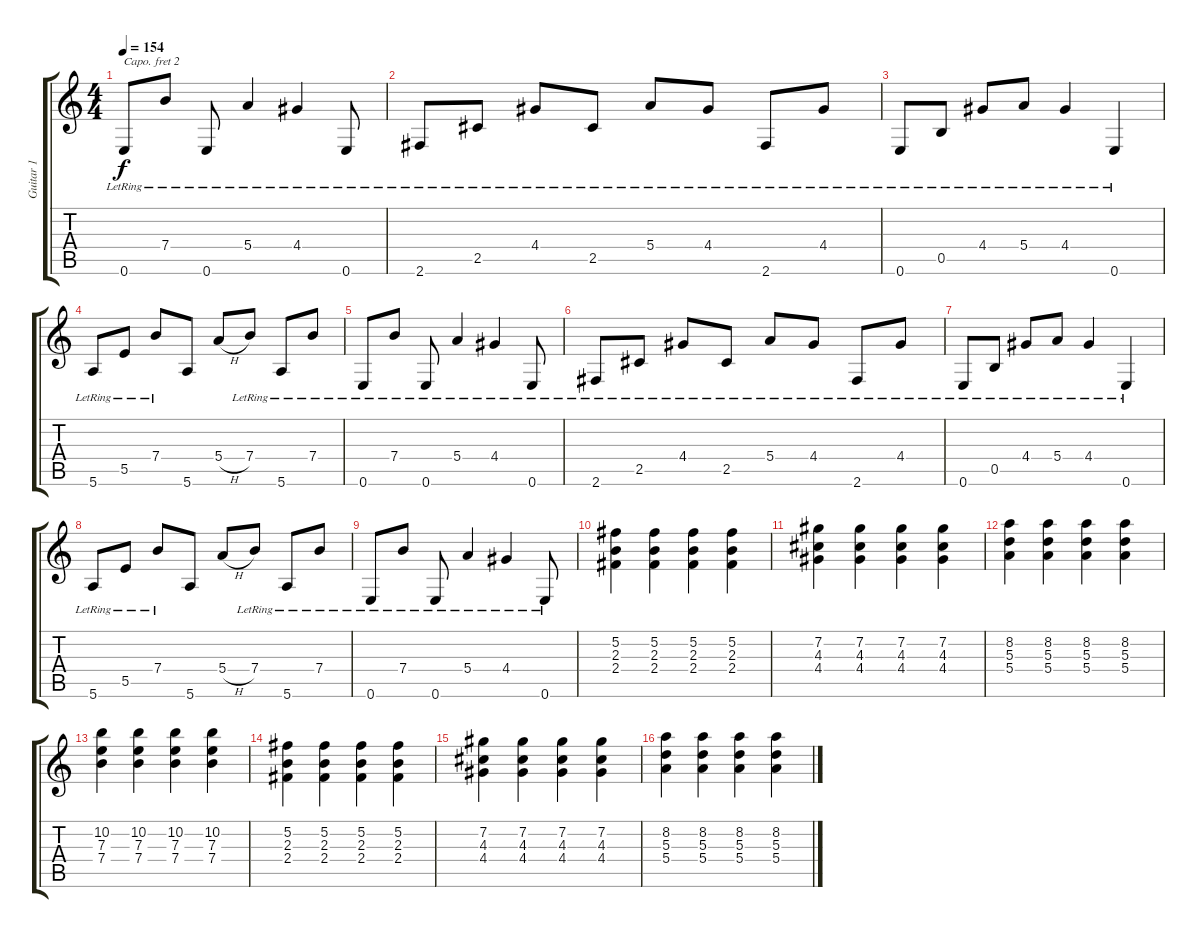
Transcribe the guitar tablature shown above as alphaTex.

\track ("Guitar 1" "Guitar 1") {instrument electricguitarclean}
\staff {score tabs}
\capo 2
\tuning (E4 B3 G3 D3 A2 D2) {hide}
\ts (4 4)
\tempo 154
\clef g2
\ks c
0.6{lr}.8{dy f} 7.4{lr}.8 0.6{lr}.8 5.4{lr}.4 4.4{lr}.4 0.6{lr}.8 |
2.6{lr}.8 2.5{lr}.8 4.4{lr}.8 2.5{lr}.8 5.4{lr}.8 4.4{lr}.8 2.6{lr}.8 4.4{lr}.8 |
0.6{lr}.8 0.5{lr}.8 4.4{lr}.8 5.4{lr}.8 4.4{lr}.4 0.6{lr}.4 |
5.6{lr}.8 5.5{lr}.8 7.4{lr}.8 5.6.8 5.4{h}.8 7.4{lr}.8 5.6{lr}.8 7.4{lr}.8 |
0.6{lr}.8 7.4{lr}.8 0.6{lr}.8 5.4{lr}.4 4.4{lr}.4 0.6{lr}.8 |
2.6{lr}.8 2.5{lr}.8 4.4{lr}.8 2.5{lr}.8 5.4{lr}.8 4.4{lr}.8 2.6{lr}.8 4.4{lr}.8 |
0.6{lr}.8 0.5{lr}.8 4.4{lr}.8 5.4{lr}.8 4.4{lr}.4 0.6{lr}.4 |
5.6{lr}.8 5.5{lr}.8 7.4{lr}.8 5.6.8 5.4{h}.8 7.4{lr}.8 5.6{lr}.8 7.4{lr}.8 |
0.6{lr}.8 7.4{lr}.8 0.6{lr}.8 5.4{lr}.4 4.4{lr}.4 0.6{lr}.8 |
(5.2 2.3 2.4).4{instrument distortionguitar} (5.2 2.3 2.4).4 (5.2 2.3 2.4).4 (5.2 2.3 2.4).4 |
(7.2 4.3 4.4).4 (7.2 4.3 4.4).4 (7.2 4.3 4.4).4 (7.2 4.3 4.4).4 |
(8.2 5.3 5.4).4 (8.2 5.3 5.4).4 (8.2 5.3 5.4).4 (8.2 5.3 5.4).4 |
(10.2 7.3 7.4).4 (10.2 7.3 7.4).4 (10.2 7.3 7.4).4 (10.2 7.3 7.4).4 |
(5.2 2.3 2.4).4 (5.2 2.3 2.4).4 (5.2 2.3 2.4).4 (5.2 2.3 2.4).4 |
(7.2 4.3 4.4).4 (7.2 4.3 4.4).4 (7.2 4.3 4.4).4 (7.2 4.3 4.4).4 |
(8.2 5.3 5.4).4 (8.2 5.3 5.4).4 (8.2 5.3 5.4).4 (8.2 5.3 5.4).4
